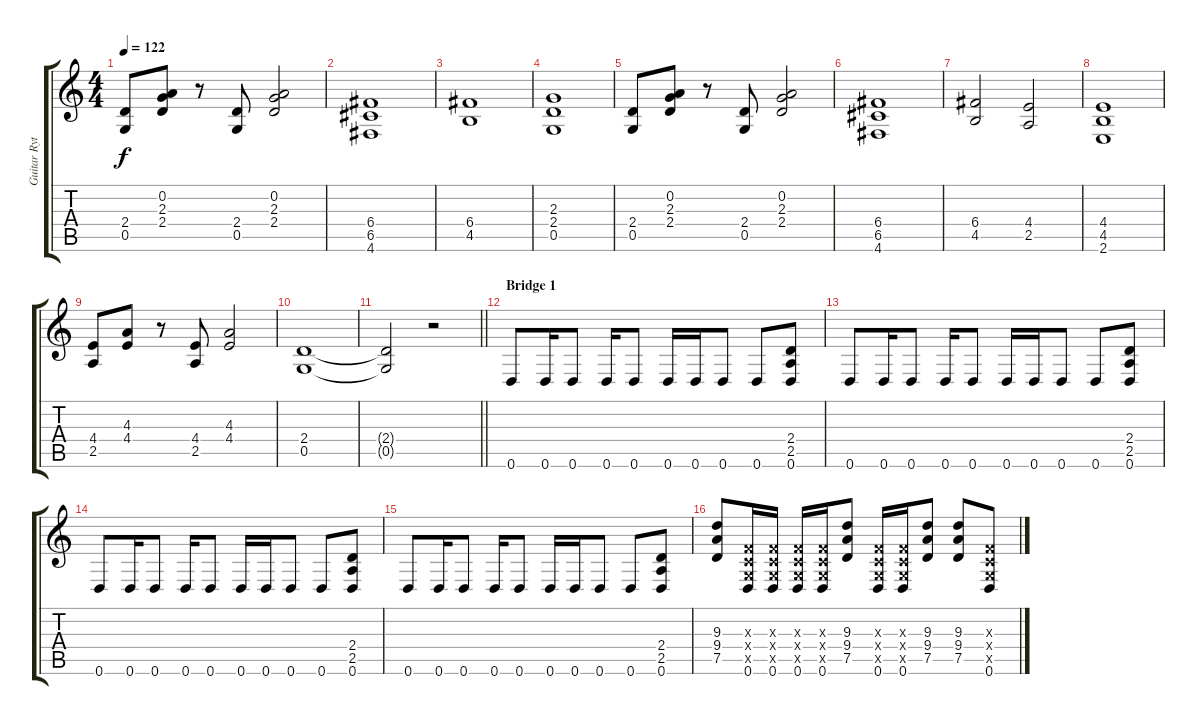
\track ("Guitar Rythm" "Guitar Ryt") {instrument distortionguitar}
\staff {score tabs}
\tuning (D4 A3 F3 C3 G2 D2) {hide}
\ts (4 4)
\tempo 122
\clef g2
\ks c
(2.4 0.5).8{dy f} (0.2 2.3 2.4).8 r.8 (2.4 0.5).8 (0.2 2.3 2.4).2 |
(6.4 6.5 4.6).1 |
(6.4 4.5).1 |
(2.3 2.4 0.5).1 |
(2.4 0.5).8 (0.2 2.3 2.4).8 r.8 (2.4 0.5).8 (0.2 2.3 2.4).2 |
(6.4 6.5 4.6).1 |
(6.4 4.5).2 (4.4 2.5).2 |
(4.4 4.5 2.6).1 |
(4.4 2.5).8 (4.3 4.4).8 r.8 (4.4 2.5).8 (4.3 4.4).2 |
(2.4 0.5).1 |
\barLineRight lightlight
(2.4{t} 0.5{t}).2 r.2 |
\section ("" "Bridge 1")
0.6.8 0.6.16 0.6.8 0.6.16 0.6.8 0.6.16 0.6.16 0.6.8 0.6.8 (2.4 2.5 0.6).8 |
0.6.8 0.6.16 0.6.8 0.6.16 0.6.8 0.6.16 0.6.16 0.6.8 0.6.8 (2.4 2.5 0.6).8 |
0.6.8 0.6.16 0.6.8 0.6.16 0.6.8 0.6.16 0.6.16 0.6.8 0.6.8 (2.4 2.5 0.6).8 |
0.6.8 0.6.16 0.6.8 0.6.16 0.6.8 0.6.16 0.6.16 0.6.8 0.6.8 (2.4 2.5 0.6).8 |
(9.3 9.4 7.5).8 (0.3{x} 0.4{x} 0.5{x} 0.6).16 (0.3{x} 0.4{x} 0.5{x} 0.6).16 (0.3{x} 0.4{x} 0.5{x} 0.6).16 (0.3{x} 0.4{x} 0.5{x} 0.6).16 (9.3 9.4 7.5).8 (0.3{x} 0.4{x} 0.5{x} 0.6).16 (0.3{x} 0.4{x} 0.5{x} 0.6).16 (9.3 9.4 7.5).8 (9.3 9.4 7.5).8 (0.3{x} 0.4{x} 0.5{x} 0.6).8
